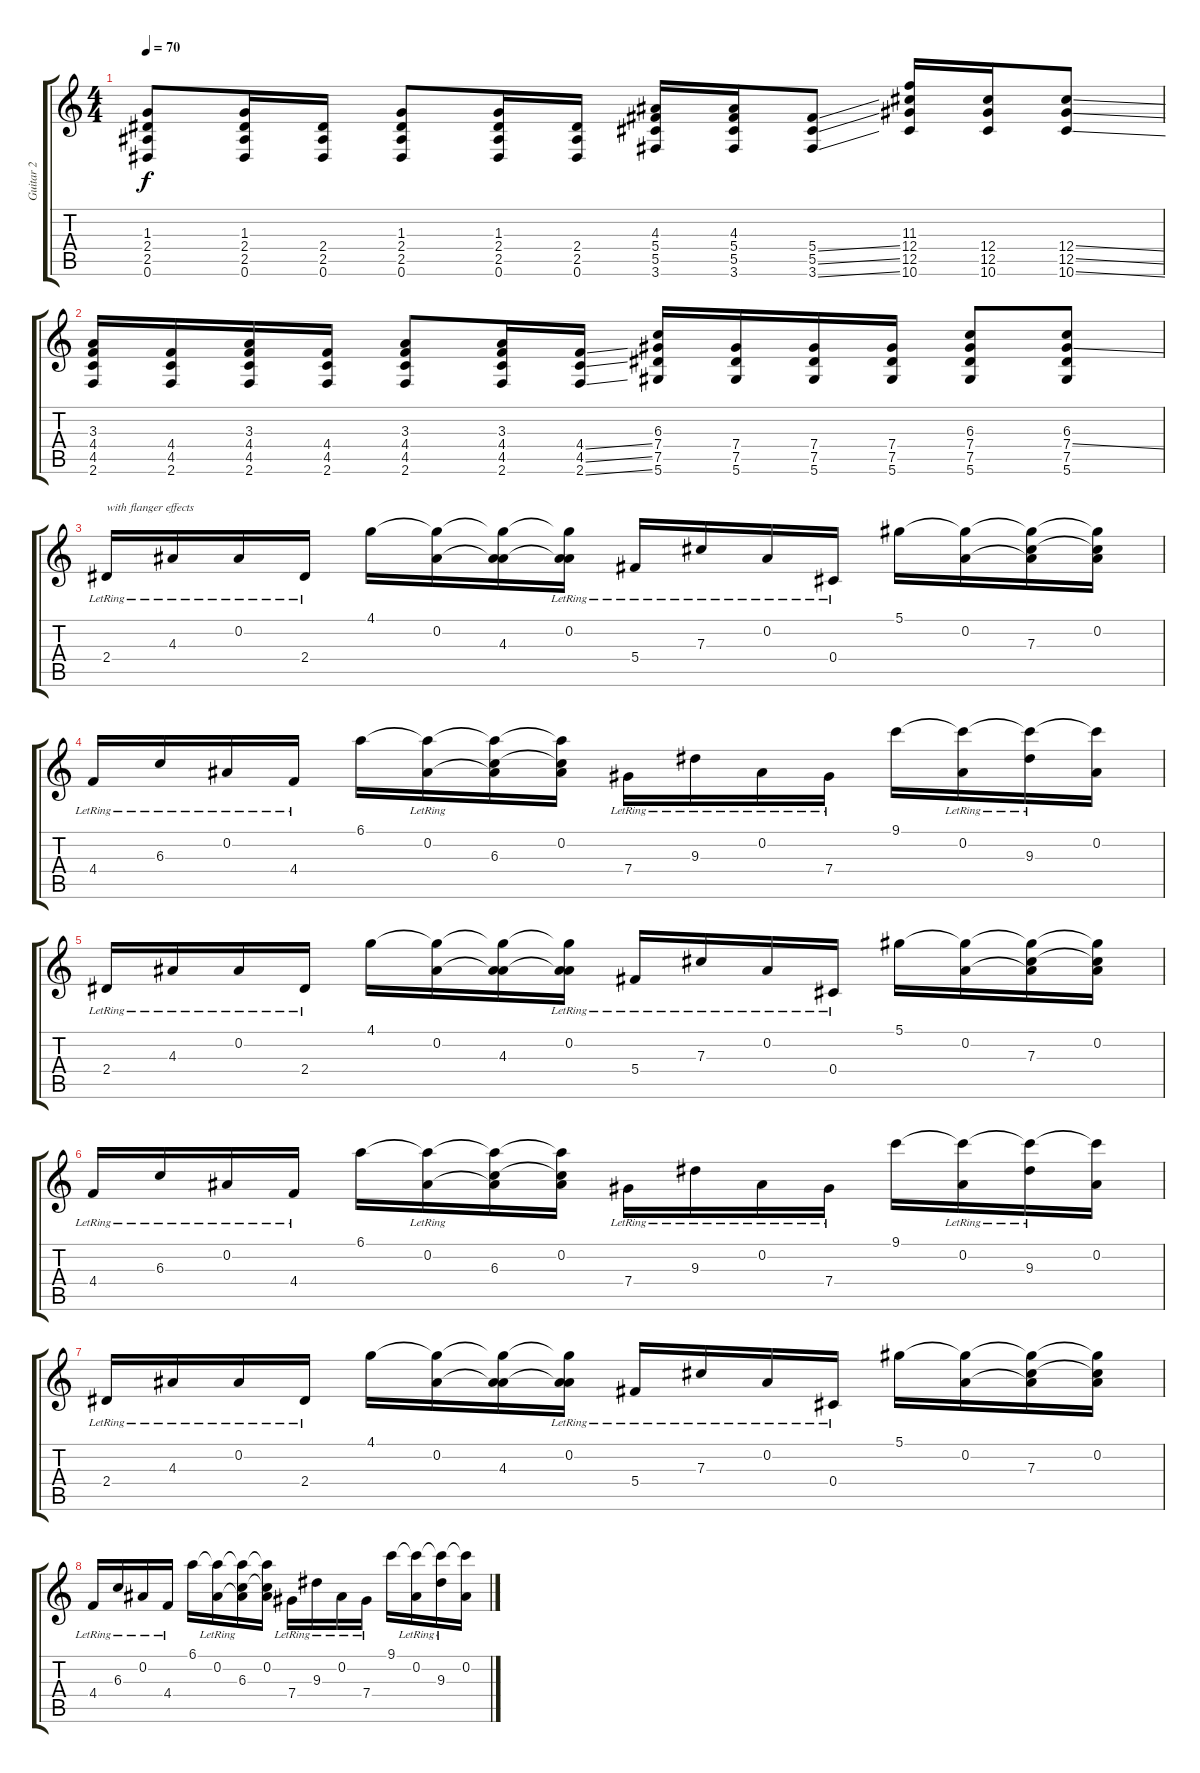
\track ("Guitar 2" "Guitar 2") {instrument overdrivenguitar}
\staff {score tabs}
\tuning (Eb4 Bb3 Gb3 Db3 Ab2 Eb2) {hide}
\ts (4 4)
\tempo 70
\clef g2
\ks c
(1.3 2.4 2.5 0.6).8{dy f} (1.3 2.4 2.5 0.6).16 (2.4 2.5 0.6).16 (1.3 2.4 2.5 0.6).8 (1.3 2.4 2.5 0.6).16 (2.4 2.5 0.6).16 (4.3 5.4 5.5 3.6).16 (4.3 5.4 5.5 3.6).16 (5.4{ss} 5.5{ss} 3.6{ss}).8 (11.3 12.4 12.5 10.6).16 (12.4 12.5 10.6).16 (12.4{ss} 12.5{ss} 10.6{ss}).8 |
(3.3 4.4 4.5 2.6).16 (4.4 4.5 2.6).16 (3.3 4.4 4.5 2.6).16 (4.4 4.5 2.6).16 (3.3 4.4 4.5 2.6).8 (3.3 4.4 4.5 2.6).16 (4.4{ss} 4.5{ss} 2.6{ss}).16 (6.3 7.4 7.5 5.6).16 (7.4 7.5 5.6).16 (7.4 7.5 5.6).16 (7.4 7.5 5.6).16 (6.3 7.4 7.5 5.6).8 (6.3 7.4{ss} 7.5 5.6).8 |
2.4{lr}.16{txt "with flanger effects"} 4.3{lr}.16 0.2{lr}.16 2.4{lr}.16 4.1.16 (4.1{t} 0.2).16 (4.1{t} 0.2{t} 4.3).16 (4.1{t} 0.2{lr} 4.3{t}).16 5.4{lr}.16 7.3{lr}.16 0.2{lr}.16 0.4{lr}.16 5.1.16 (5.1{t} 0.2).16 (5.1{t} 0.2{t} 7.3).16 (5.1{t} 0.2 7.3{t}).16 |
4.4{lr}.16 6.3{lr}.16 0.2{lr}.16 4.4{lr}.16 6.1.16 (6.1{t} 0.2{lr}).16 (6.1{t} 0.2{t} 6.3).16 (6.1{t} 0.2 6.3{t}).16 7.4{lr}.16 9.3{lr}.16 0.2{lr}.16 7.4{lr}.16 9.1.16 (9.1{t} 0.2{lr}).16 (9.1{t} 9.3{lr}).16 (9.1{t} 0.2).16 |
2.4{lr}.16 4.3{lr}.16 0.2{lr}.16 2.4{lr}.16 4.1.16 (4.1{t} 0.2).16 (4.1{t} 0.2{t} 4.3).16 (4.1{t} 0.2{lr} 4.3{t}).16 5.4{lr}.16 7.3{lr}.16 0.2{lr}.16 0.4{lr}.16 5.1.16 (5.1{t} 0.2).16 (5.1{t} 0.2{t} 7.3).16 (5.1{t} 0.2 7.3{t}).16 |
4.4{lr}.16 6.3{lr}.16 0.2{lr}.16 4.4{lr}.16 6.1.16 (6.1{t} 0.2{lr}).16 (6.1{t} 0.2{t} 6.3).16 (6.1{t} 0.2 6.3{t}).16 7.4{lr}.16 9.3{lr}.16 0.2{lr}.16 7.4{lr}.16 9.1.16 (9.1{t} 0.2{lr}).16 (9.1{t} 9.3{lr}).16 (9.1{t} 0.2).16 |
2.4{lr}.16 4.3{lr}.16 0.2{lr}.16 2.4{lr}.16 4.1.16 (4.1{t} 0.2).16 (4.1{t} 0.2{t} 4.3).16 (4.1{t} 0.2{lr} 4.3{t}).16 5.4{lr}.16 7.3{lr}.16 0.2{lr}.16 0.4{lr}.16 5.1.16 (5.1{t} 0.2).16 (5.1{t} 0.2{t} 7.3).16 (5.1{t} 0.2 7.3{t}).16 |
4.4{lr}.16 6.3{lr}.16 0.2{lr}.16 4.4{lr}.16 6.1.16 (6.1{t} 0.2{lr}).16 (6.1{t} 0.2{t} 6.3).16 (6.1{t} 0.2 6.3{t}).16 7.4{lr}.16 9.3{lr}.16 0.2{lr}.16 7.4{lr}.16 9.1.16 (9.1{t} 0.2{lr}).16 (9.1{t} 9.3{lr}).16 (9.1{t} 0.2).16
